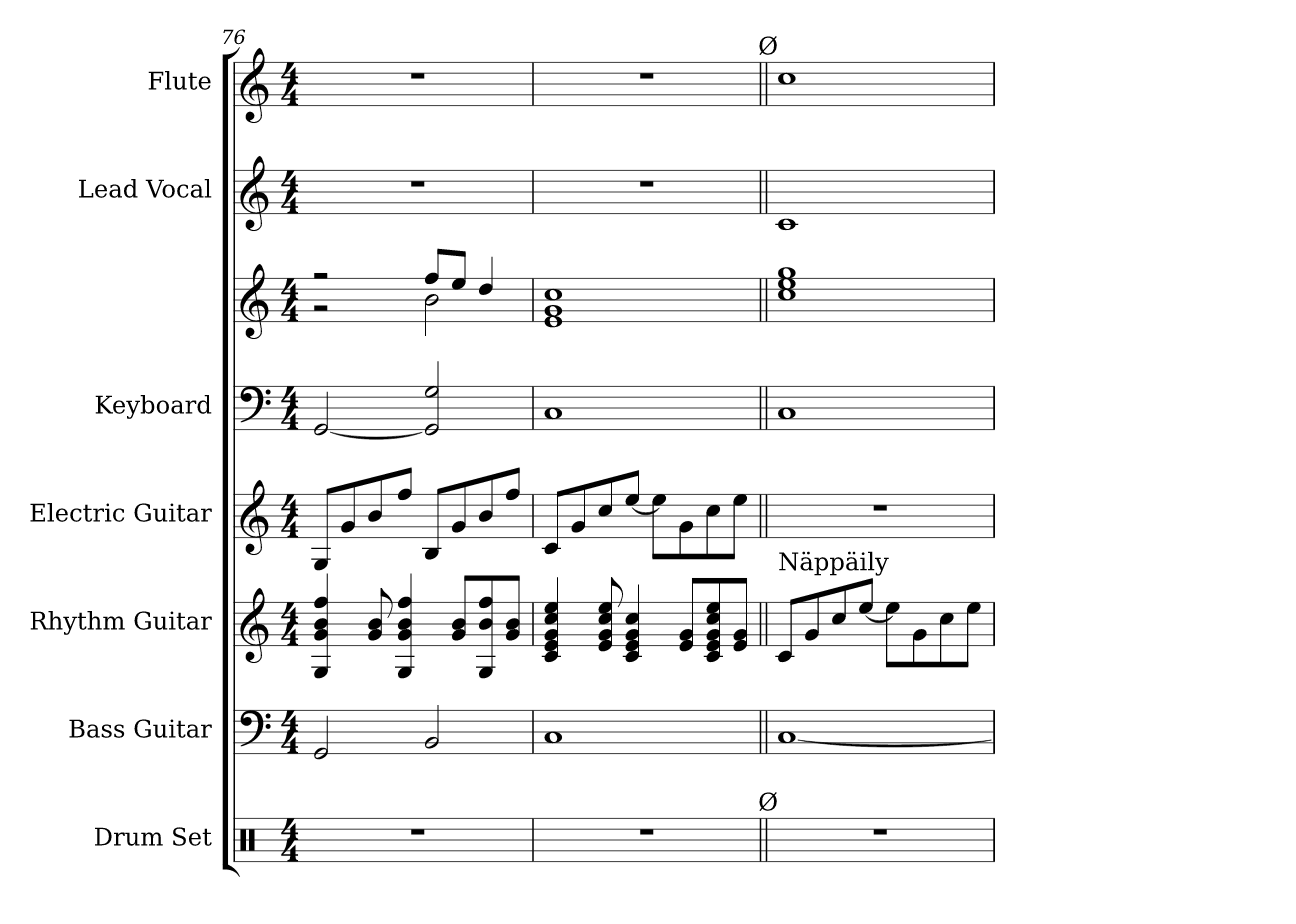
**kern	**kern	**kern	**kern	**kern	**kern	**kern	**kern
*part7	*part6	*part5	*part4	*part3	*part3	*part2	*part1
*staff8	*staff7	*staff6	*staff5	*staff4	*staff3	*staff2	*staff1
*I"Drum Set	*I"Bass Guitar	*I"Rhythm Guitar	*I"Electric Guitar	*I"Keyboard	*	*I"Lead Vocal	*I"Flute
*I'Dr.	*I'Bass	*I'Rhy.	*I'E. Gtr.	*I'Kbd.	*	*	*I'Fl.
*clefX	*clefF4	*clefG2	*clefG2	*clefF4	*clefG2	*clefG2	*clefG2
*	*ITrd7c12	*ITrd7c12	*ITrd7c12	*	*	*	*
*k[]	*k[]	*k[]	*k[]	*k[]	*k[]	*k[]	*k[]
*C:	*C:	*C:	*C:	*C:	*C:	*C:	*C:
*M4/4	*M4/4	*M4/4	*M4/4	*M4/4	*M4/4	*M4/4	*M4/4
=76	=76	=76	=76	=76	=76	=76	=76
*	*	*	*	*	*^	*	*
1r	2GGGi/	4GGi/ 4Gi 4Bi 4fi	8GGi/L	[<2GGi/	2r	2r	1r	1r
.	.	.	8Gi/	.	.	.	.	.
.	.	8Gi/ 8Bi	8Bi/	.	.	.	.	.
.	.	4GGi/ 4Gi 4Bi 4fi	8fi/J	.	.	.	.	.
.	2BBBi/	.	8BBi/L	2GGi/] 2Gi	8ffi/L	2bi\	.	.
.	.	8Gi/ 8BiL	8Gi/	.	8eei/J	.	.	.
.	.	8GGi/ 8Bi 8fi	8Bi/	.	4ddi/	.	.	.
.	.	8Gi/ 8BiJ	8fi/J	.	.	.	.	.
*	*	*	*	*	*v	*v	*	*
=77	=77	=77	=77	=77	=77	=77	=77
1r	1CCi	4Ci/ 4Ei 4Gi 4ci 4ei	8Ci/L	1Ci	1ei 1gi 1cci	1r	1r
.	.	.	8Gi/	.	.	.	.
.	.	8Ei/ 8Gi 8ci 8ei	8ci/	.	.	.	.
.	.	4Ci/ 4Ei 4Gi 4ci	[<8ei/J	.	.	.	.
.	.	.	8ei\L]	.	.	.	.
.	.	8Ei/ 8GiL	8Gi\	.	.	.	.
.	.	8Ci/ 8Ei 8Gi 8ci 8ei	8ci\	.	.	.	.
.	.	8Ei/ 8GiJ	8ei\J	.	.	.	.
=78||	=78||	=78||	=78||	=78||	=78||	=78||	=78||
!	!	!	!	!	!	!	!LO:TX:a:rj:t=Ø
!	!	!LO:TX:a:t=Näppäily	!	!	!	!	!
!LO:TX:a:rj:t=Ø	!	!	!	!	!	!	!
1r	[<1CCi	8Ci/L	1r	1Ci	1cci 1eei 1ggi	1ci	1cci
.	.	8Gi/	.	.	.	.	.
.	.	8ci/	.	.	.	.	.
.	.	[<8ei/J	.	.	.	.	.
.	.	8ei\L]	.	.	.	.	.
.	.	8Gi\	.	.	.	.	.
.	.	8ci\	.	.	.	.	.
.	.	8ei\J	.	.	.	.	.
=	=	=	=	=	=	=	=
*-	*-	*-	*-	*-	*-	*-	*-
